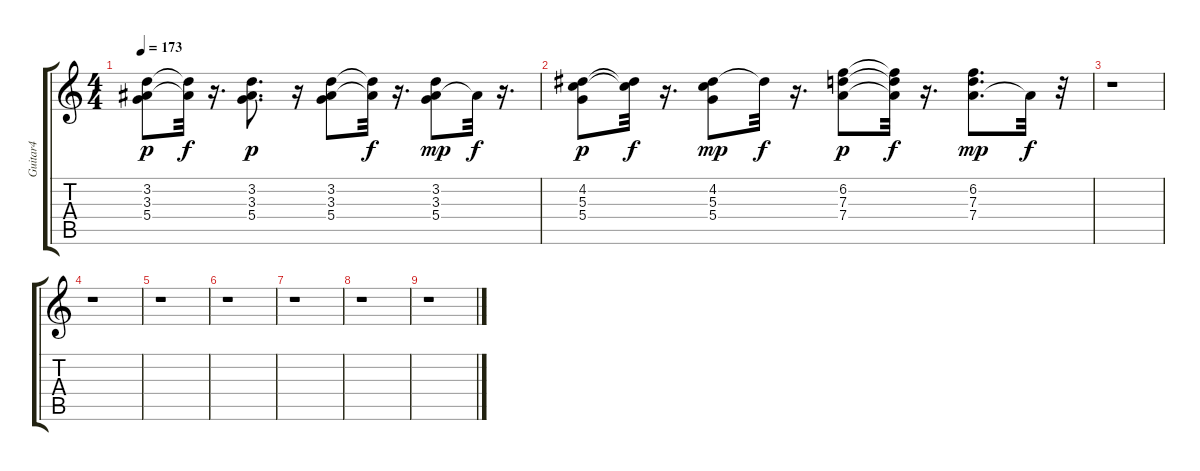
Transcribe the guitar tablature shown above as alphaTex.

\track ("Guitar4" "Guitar4") {instrument distortionguitar}
\staff {score tabs}
\tuning (E4 B3 G3 D3 A2 E2) {hide}
\ts (4 4)
\tempo 173
\clef g2
\ks c
(3.2 3.3 5.4).8{dy p} (3.2{t} 3.3{t}).32{dy f} r.16{d} (3.2 3.3 5.4).8{d dy p} r.16 (3.2 3.3 5.4).8 (3.2{t} 3.3{t}).32{dy f} r.16{d} (3.2 3.3 5.4).8{dy mp} 3.3{t}.32{dy f} r.16{d} |
(4.2 5.3 5.4).8{dy p} (4.2{t} 5.3{t}).32{dy f} r.16{d} (4.2 5.3 5.4).8{dy mp} 4.2{t}.32{dy f} r.16{d} (6.2 7.3 7.4).8{dy p} (6.2{t} 7.3{t} 7.4{t}).32{dy f} r.16{d} (6.2 7.3 7.4).8{d dy mp} 7.4{t}.32{dy f} r.32 |
r.1 |
r.1 |
r.1 |
r.1 |
r.1 |
r.1 |
r.1
